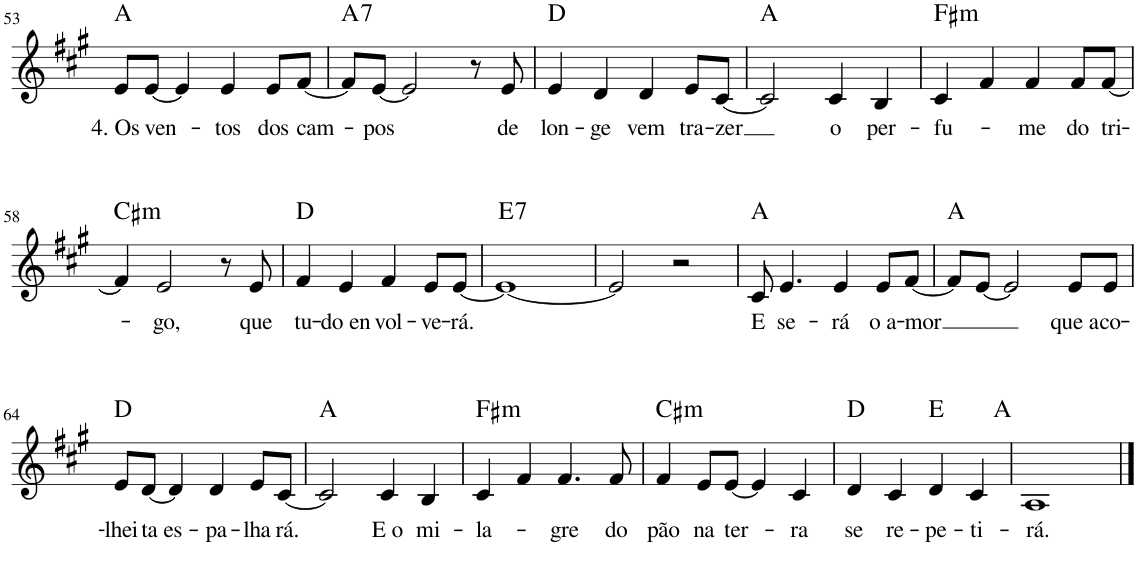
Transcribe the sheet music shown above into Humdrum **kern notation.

**kern	**text	**harte
*part1	*part1	*part1
*staff1	*staff1	*
*I"Voz	*	*
*I'Vo.	*	*
!!LO:PB:g=z
*clefG2	*	*
*k[f#c#g#]	*	*
*M2/2	*	*
*met(c|)	*	*
=53	=53	=53
!	!LO:LY:b	!
8e/L	4. Os	A:maj
!	!LO:LY:b	!
[8e/J	ven-	.
4e/]	.	.
!	!LO:LY:b	!
4e/	-tos	.
!	!LO:LY:b	!
8e/L	dos	.
!	!LO:LY:b	!
[8f#/J	cam-	.
=54	=54	=54
!	!	!LO:H:kt=7
8f#/L]	.	A:7
!	!LO:LY:b	!
[8e/J	-pos	.
2e/]	.	.
8r	.	.
!	!LO:LY:b	!
8e/	de	.
=55	=55	=55
!	!LO:LY:b	!
4e/	lon-	D:maj
!	!LO:LY:b	!
4d/	-ge	.
!	!LO:LY:b	!
4d/	vem	.
!	!LO:LY:b	!
8e/L	tra-	.
!	!LO:LY:b	!
[8c#/J	-zer	.
=56	=56	=56
2c#/]	.	A:maj
!	!LO:LY:b	!
4c#/	o	.
!	!LO:LY:b	!
4B/	per-	.
=57	=57	=57
!	!LO:LY:b	!LO:H:kt=m
4c#/	-fu-	F#:min
4f#/	.	.
!	!LO:LY:b	!
4f#/	-me	.
!	!LO:LY:b	!
8f#/L	do	.
!	!LO:LY:b	!
[8f#/J	tri-	.
!!LO:LB:g=z
=58	=58	=58
!	!	!LO:H:kt=m
4f#/]	.	C#:min
!	!LO:LY:b	!
2e/	-go,	.
8r	.	.
!	!LO:LY:b	!
8e/	que	.
=59	=59	=59
!	!LO:LY:b	!
4f#/	tu-	D:maj
!	!LO:LY:b	!
4e/	-do en	.
!	!LO:LY:b	!
4f#/	vol-	.
!	!LO:LY:b	!
8e/L	-ve-	.
!	!LO:LY:b	!
[8e/J	-rá.	.
=60	=60	=60
!	!	!LO:H:kt=7
1e_	.	E:7
=61	=61	=61
2e/]	.	.
2r	.	.
=62	=62	=62
!	!LO:LY:b	!
8c#/	E	A:maj
!	!LO:LY:b	!
4.e/	se-	.
!	!LO:LY:b	!
4e/	-rá	.
!	!LO:LY:b	!
8e/L	o a-	.
!	!LO:LY:b	!
[8f#/J	-mor	.
=63	=63	=63
8f#/L]	.	A:maj
[8e/J	.	.
2e/]	.	.
!	!LO:LY:b	!
8e/L	que a	.
!	!LO:LY:b	!
8e/J	co-	.
!!LO:LB:g=z
=64	=64	=64
!	!LO:LY:b	!
8e/L	-lhei-	D:maj
!	!LO:LY:b	!
[8d/J	-ta es-	.
4d/]	.	.
!	!LO:LY:b	!
4d/	-pa-	.
!	!LO:LY:b	!
8e/L	-lha-	.
!	!LO:LY:b	!
[8c#/J	-rá.	.
=65	=65	=65
2c#/]	.	A:maj
!	!LO:LY:b	!
4c#/	E o	.
!	!LO:LY:b	!
4B/	mi-	.
=66	=66	=66
!	!LO:LY:b	!LO:H:kt=m
4c#/	-la-	F#:min
4f#/	.	.
!	!LO:LY:b	!
4.f#/	-gre	.
!	!LO:LY:b	!
8f#/	do	.
=67	=67	=67
!	!LO:LY:b	!LO:H:kt=m
4f#/	pão	C#:min
!	!LO:LY:b	!
8e/L	na	.
!	!LO:LY:b	!
[8e/J	ter-	.
4e/]	.	.
!	!LO:LY:b	!
4c#/	-ra	.
=68	=68	=68
!	!LO:LY:b	!
4d/	se	D:maj
!	!LO:LY:b	!
4c#/	re-	.
!	!LO:LY:b	!
4d/	-pe-	E:maj
!	!LO:LY:b	!
4c#/	-ti-	.
=69	=69	=69
!	!LO:LY:b	!
1A	-rá.	A:maj
==	==	==
*-	*-	*-
